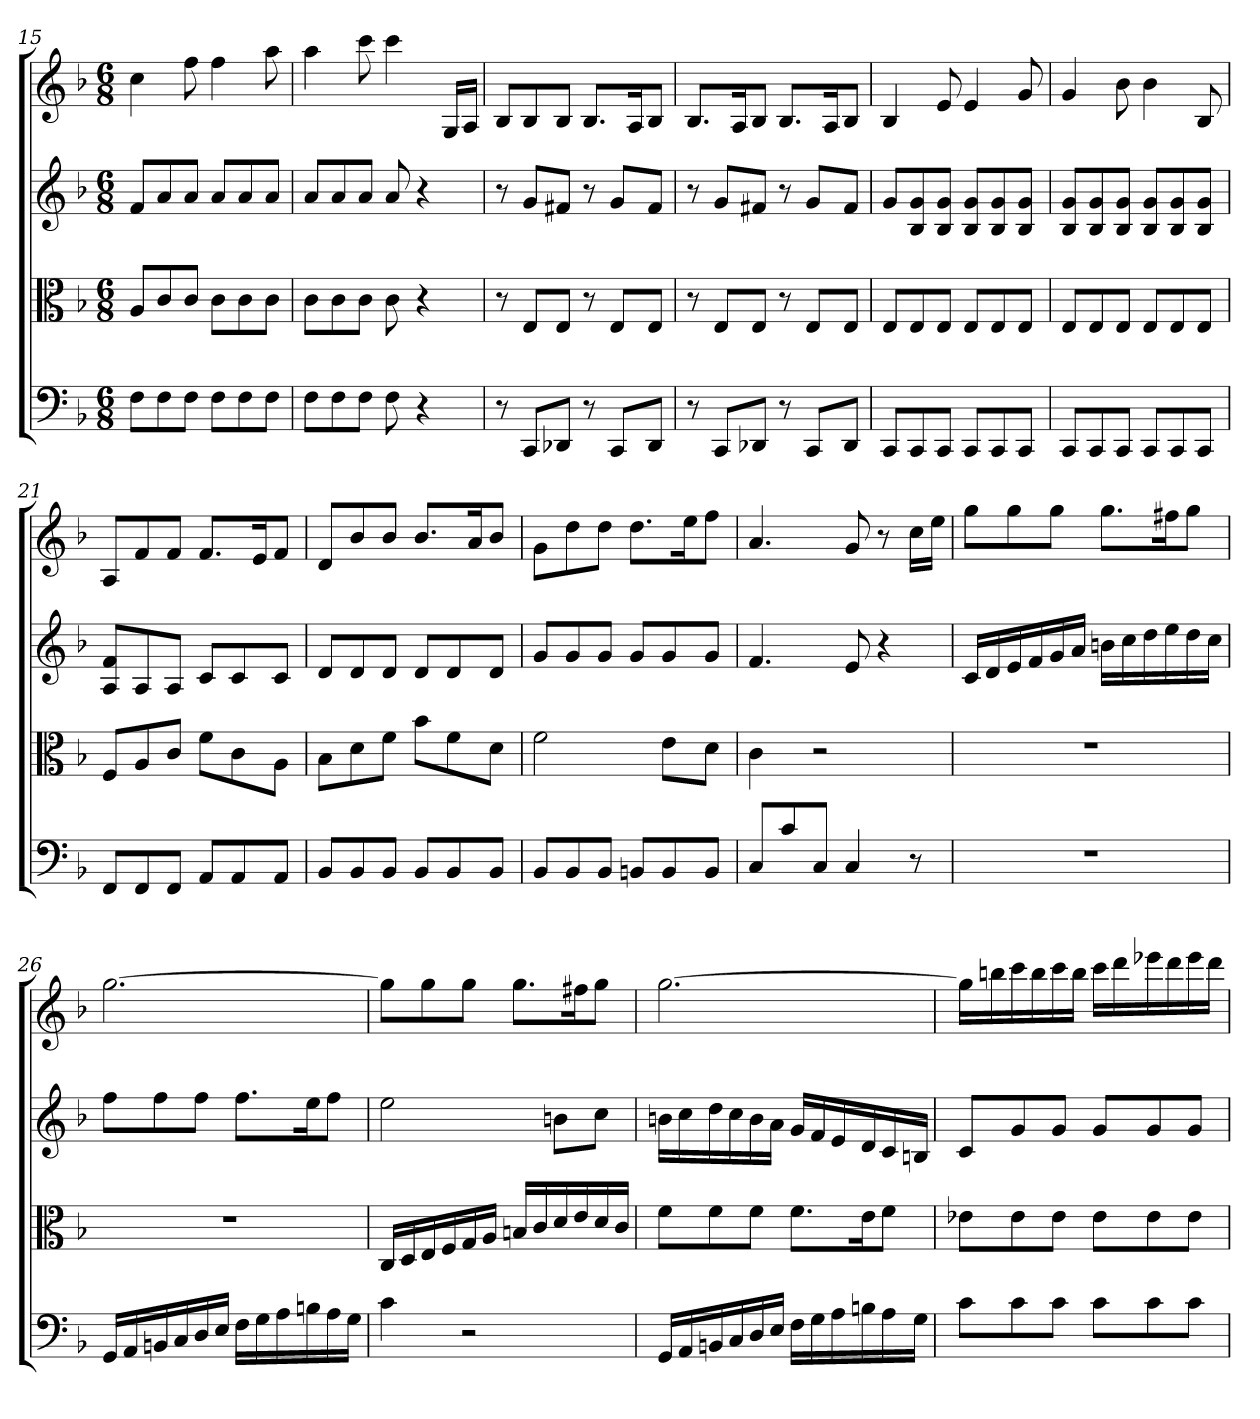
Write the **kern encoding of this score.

**kern	**kern	**kern	**kern
*part4	*part3	*part2	*part1
*staff4	*staff3	*staff2	*staff1
*clefF4	*clefC3	*	*
*k[b-]	*k[b-]	*k[b-]	*k[b-]
*F:	*F:	*F:	*F:
*M6/8	*M6/8	*M6/8	*M6/8
=15	=15	=15	=15
8F\L	8A/L	8fL	4cc
8F\	8c/	8a	.
8F\J	8c/J	8aJ	8ff
8F\L	8c\L	8aL	4ff
8F\	8c\	8a	.
8F\J	8c\J	8aJ	8aa
=16	=16	=16	=16
8F\L	8c\L	8aL	4aa
8F\	8c\	8a	.
8F\J	8c\J	8aJ	8ccc
8F	8c	8a	4ccc
4r	4r	4r	.
.	.	.	16GLL
.	.	.	16AJJ
=17	=17	=17	=17
8r	8r	8r	8B-L
8CC/L	8E/L	8gL	8B-
8DD-X/J	8E/J	8f#XJ	8B-J
8r	8r	8r	8.B-L
8CC/L	8E/L	8gL	.
.	.	.	16AK
8DD-/J	8E/J	8f#J	8B-J
=18	=18	=18	=18
8r	8r	8r	8.B-L
8CC/L	8E/L	8gL	.
.	.	.	16AK
8DD-X/J	8E/J	8f#XJ	8B-J
8r	8r	8r	8.B-L
8CC/L	8E/L	8gL	.
.	.	.	16AK
8DD-/J	8E/J	8f#J	8B-J
=19	=19	=19	=19
8CC/L	8E/L	8gL	4B-
8CC/	8E/	8B- 8g	.
8CC/J	8E/J	8B- 8gJ	8e
8CC/L	8E/L	8B- 8gL	4e
8CC/	8E/	8B- 8g	.
8CC/J	8E/J	8B- 8gJ	8g
=20	=20	=20	=20
8CC/L	8E/L	8B- 8gL	4g
8CC/	8E/	8B- 8g	.
8CC/J	8E/J	8B- 8gJ	8b-
8CC/L	8E/L	8B- 8gL	4b-
8CC/	8E/	8B- 8g	.
8CC/J	8E/J	8B- 8gJ	8B-
=21	=21	=21	=21
8FF/L	8F/L	8A 8fL	8AL
8FF/	8A/	8A	8f
8FF/J	8c/J	8AJ	8fJ
8AA/L	8f\L	8cL	8.fL
8AA/	8c\	8c	.
.	.	.	16eK
8AA/J	8A\J	8cJ	8fJ
=22	=22	=22	=22
8BB-/L	8B-\L	8dL	8dL
8BB-/	8d\	8d	8b-
8BB-/J	8f\J	8dJ	8b-J
8BB-/L	8b-\L	8dL	8.b-L
8BB-/	8f\	8d	.
.	.	.	16aK
8BB-/J	8d\J	8dJ	8b-J
=23	=23	=23	=23
8BB-/L	2f	8gL	8gL
8BB-/	.	8g	8dd
8BB-/J	.	8gJ	8ddJ
8BBn/L	.	8gL	8.ddL
8BB/	8e\L	8g	.
.	.	.	16eeK
8BB/J	8d\J	8gJ	8ffJ
=24	=24	=24	=24
8C/L	4c	4.f	4.a
8c/	.	.	.
8C/J	2r	.	.
4C	.	8e	8g
.	.	4r	8r
8r	.	.	16ccLL
.	.	.	16eeJJ
=25	=25	=25	=25
2.r	2.r	16cLL	8ggL
.	.	16d	.
.	.	16e	8gg
.	.	16f	.
.	.	16g	8ggJ
.	.	16aJJ	.
.	.	16bnLL	8.ggL
.	.	16cc	.
.	.	16dd	.
.	.	16ee	16ff#XK
.	.	16dd	8ggJ
.	.	16ccJJ	.
=26	=26	=26	=26
16GG/LL	2.r	8ffL	[2.gg
16AA/	.	.	.
16BBn/	.	8ff	.
16C/	.	.	.
16D/	.	8ffJ	.
16E/JJ	.	.	.
16F\LL	.	8.ffL	.
16G\	.	.	.
16A\	.	.	.
16Bn\	.	16eeK	.
16A\	.	8ffJ	.
16G\JJ	.	.	.
=27	=27	=27	=27
4c	16C/LL	2ee	8ggL]
.	16D/	.	.
.	16E/	.	8gg
.	16F/	.	.
2r	16G/	.	8ggJ
.	16A/JJ	.	.
.	16Bn/LL	.	8.ggL
.	16c/	.	.
.	16d/	8bnL	.
.	16e/	.	16ff#XK
.	16d/	8ccJ	8ggJ
.	16c/JJ	.	.
=28	=28	=28	=28
16GG/LL	8f\L	16bnLL	[2.gg
16AA/	.	16cc	.
16BBn/	8f\	16dd	.
16C/	.	16cc	.
16D/	8f\J	16b	.
16E/JJ	.	16aJJ	.
16F\LL	8.f\L	16gLL	.
16G\	.	16f	.
16A\	.	16e	.
16Bn\	16e\K	16d	.
16A\	8f\J	16c	.
16G\JJ	.	16BnJJ	.
=29	=29	=29	=29
8c\L	8e-X\L	8cL	16ggLL]
.	.	.	16bbn
8c\	8e-\	8g	16ccc
.	.	.	16bb
8c\J	8e-\J	8gJ	16ccc
.	.	.	16bbJJ
8c\L	8e-\L	8gL	16cccLL
.	.	.	16ddd
8c\	8e-\	8g	16eee-X
.	.	.	16ddd
8c\J	8e-\J	8gJ	16eee-
.	.	.	16dddJJ
=	=	=	=
*-	*-	*-	*-
